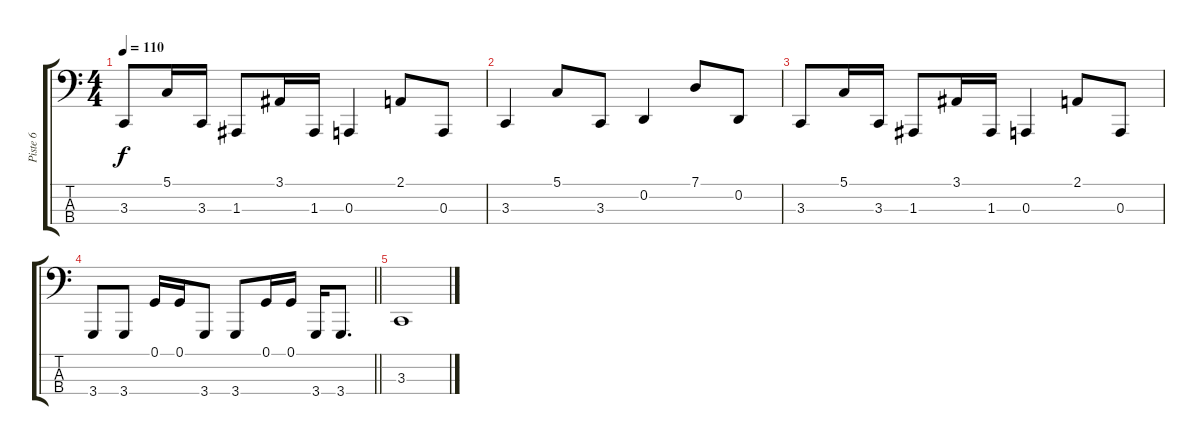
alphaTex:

\track ("Piste 6" "Piste 6") {instrument lead8bassandlead}
\staff {score tabs}
\tuning (G2 D2 A1 E1) {hide}
\ts (4 4)
\tempo 110
\clef f4
\ks c
3.3.8{dy f} 5.1.16 3.3.16 1.3.8 3.1.16 1.3.16 0.3.4 2.1.8 0.3.8 |
3.3.4 5.1.8 3.3.8 0.2.4 7.1.8 0.2.8 |
3.3.8 5.1.16 3.3.16 1.3.8 3.1.16 1.3.16 0.3.4 2.1.8 0.3.8 |
\barLineRight lightlight
3.4.8 3.4.8 0.1.16 0.1.16 3.4.8 3.4.8 0.1.16 0.1.16 3.4.16 3.4.8{d} |
3.3.1
